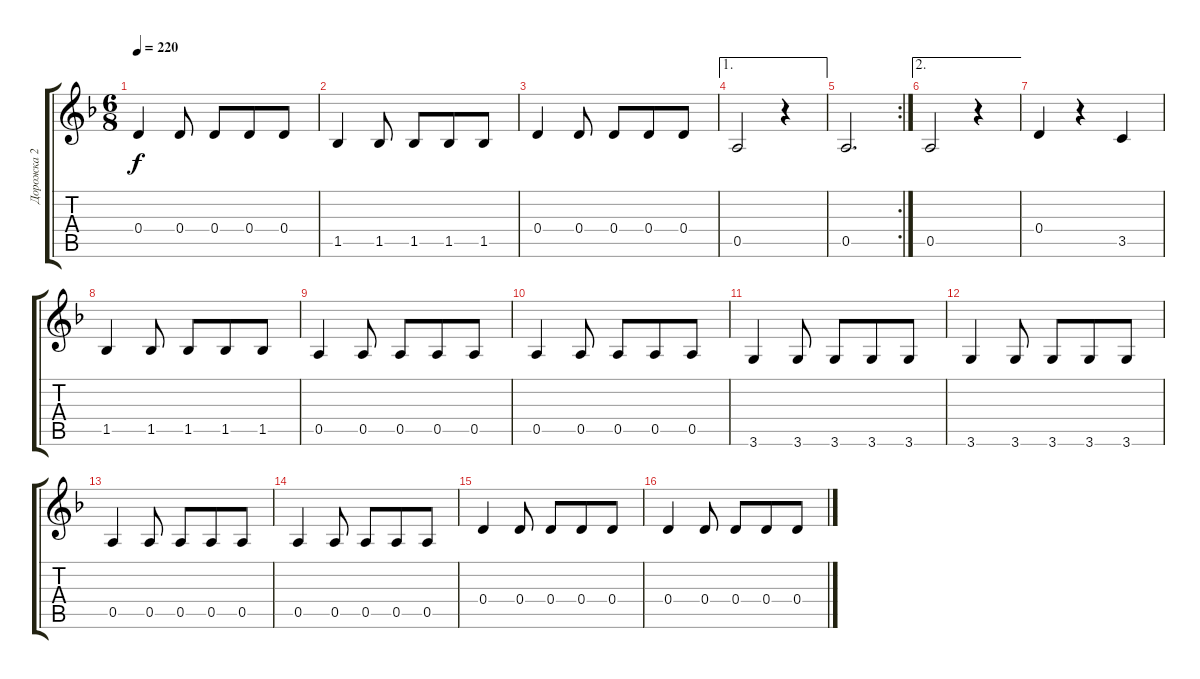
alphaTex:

\track ("Дорожка 2" "Дорожка 2") {instrument electricbassfinger}
\staff {score tabs}
\tuning (E4 B3 G3 D3 A2 E2) {hide}
\ts (6 8)
\tempo 220
\clef g2
\ks dminor
0.4.4{dy f} 0.4.8 0.4.8 0.4.8 0.4.8 |
1.5.4 1.5.8 1.5.8 1.5.8 1.5.8 |
0.4.4 0.4.8 0.4.8 0.4.8 0.4.8 |
\ae 1
0.5.2 r.4 |
\rc 2
0.5.2{d} |
\ae 2
0.5.2 r.4 |
0.4.4 r.4 3.5.4 |
1.5.4 1.5.8 1.5.8 1.5.8 1.5.8 |
0.5.4 0.5.8 0.5.8 0.5.8 0.5.8 |
0.5.4 0.5.8 0.5.8 0.5.8 0.5.8 |
3.6.4 3.6.8 3.6.8 3.6.8 3.6.8 |
3.6.4 3.6.8 3.6.8 3.6.8 3.6.8 |
0.5.4 0.5.8 0.5.8 0.5.8 0.5.8 |
0.5.4 0.5.8 0.5.8 0.5.8 0.5.8 |
0.4.4 0.4.8 0.4.8 0.4.8 0.4.8 |
0.4.4 0.4.8 0.4.8 0.4.8 0.4.8
